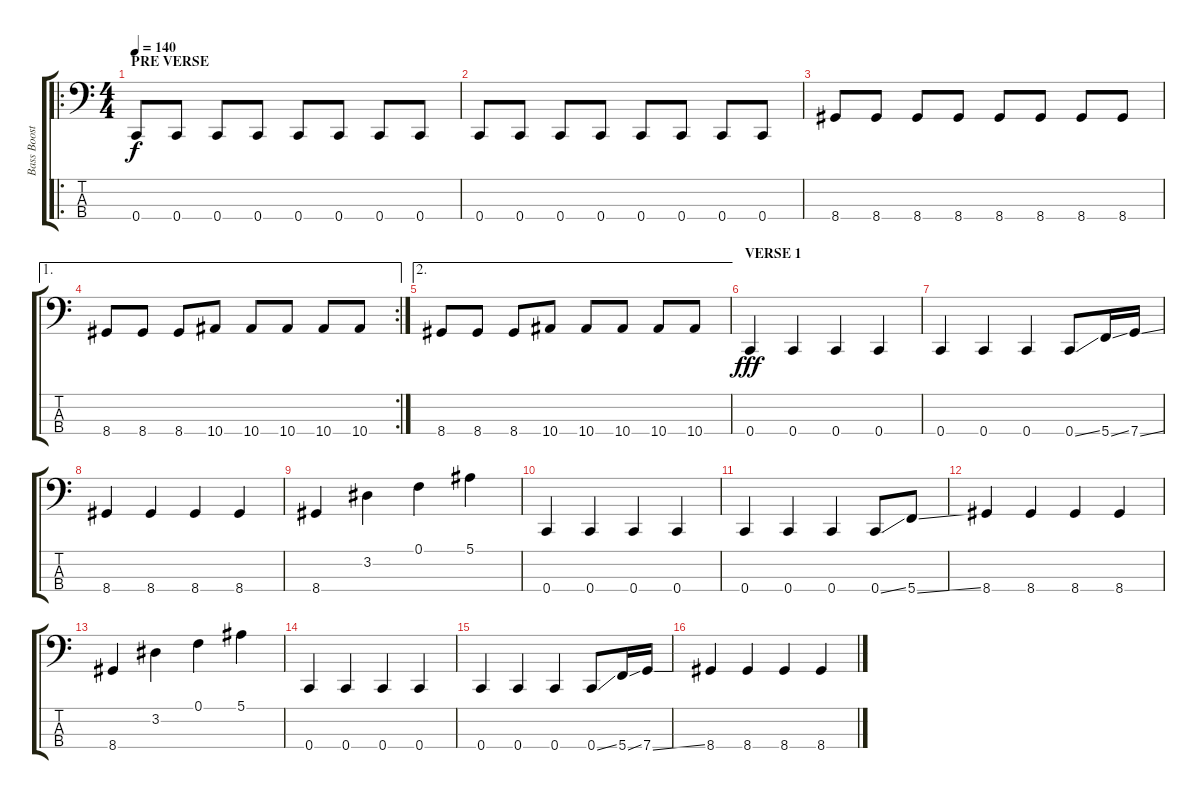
\track ("Bass Boost" "Bass Boost") {instrument electricbasspick}
\staff {score tabs}
\tuning (F2 C2 G1 C1) {hide}
\ro
\ts (4 4)
\section ("" "PRE VERSE")
\tempo 140
\clef f4
\ks c
0.4.8{dy f} 0.4.8 0.4.8 0.4.8 0.4.8 0.4.8 0.4.8 0.4.8 |
0.4.8 0.4.8 0.4.8 0.4.8 0.4.8 0.4.8 0.4.8 0.4.8 |
8.4.8 8.4.8 8.4.8 8.4.8 8.4.8 8.4.8 8.4.8 8.4.8 |
\ae 1
\rc 2
8.4.8 8.4.8 8.4.8 10.4.8 10.4.8 10.4.8 10.4.8 10.4.8 |
\ae 2
8.4.8 8.4.8 8.4.8 10.4.8 10.4.8 10.4.8 10.4.8 10.4.8 |
\section ("" "VERSE 1")
0.4.4{dy fff} 0.4.4 0.4.4 0.4.4 |
0.4.4 0.4.4 0.4.4 0.4{ss}.8 5.4{ss}.16 7.4{ss}.16 |
8.4.4 8.4.4 8.4.4 8.4.4 |
8.4.4 3.2.4 0.1.4 5.1.4 |
0.4.4 0.4.4 0.4.4 0.4.4 |
0.4.4 0.4.4 0.4.4 0.4{ss}.8 5.4{ss}.8 |
8.4.4 8.4.4 8.4.4 8.4.4 |
8.4.4 3.2.4 0.1.4 5.1.4 |
0.4.4 0.4.4 0.4.4 0.4.4 |
0.4.4 0.4.4 0.4.4 0.4{ss}.8 5.4{ss}.16 7.4{ss}.16 |
8.4.4 8.4.4 8.4.4 8.4.4
